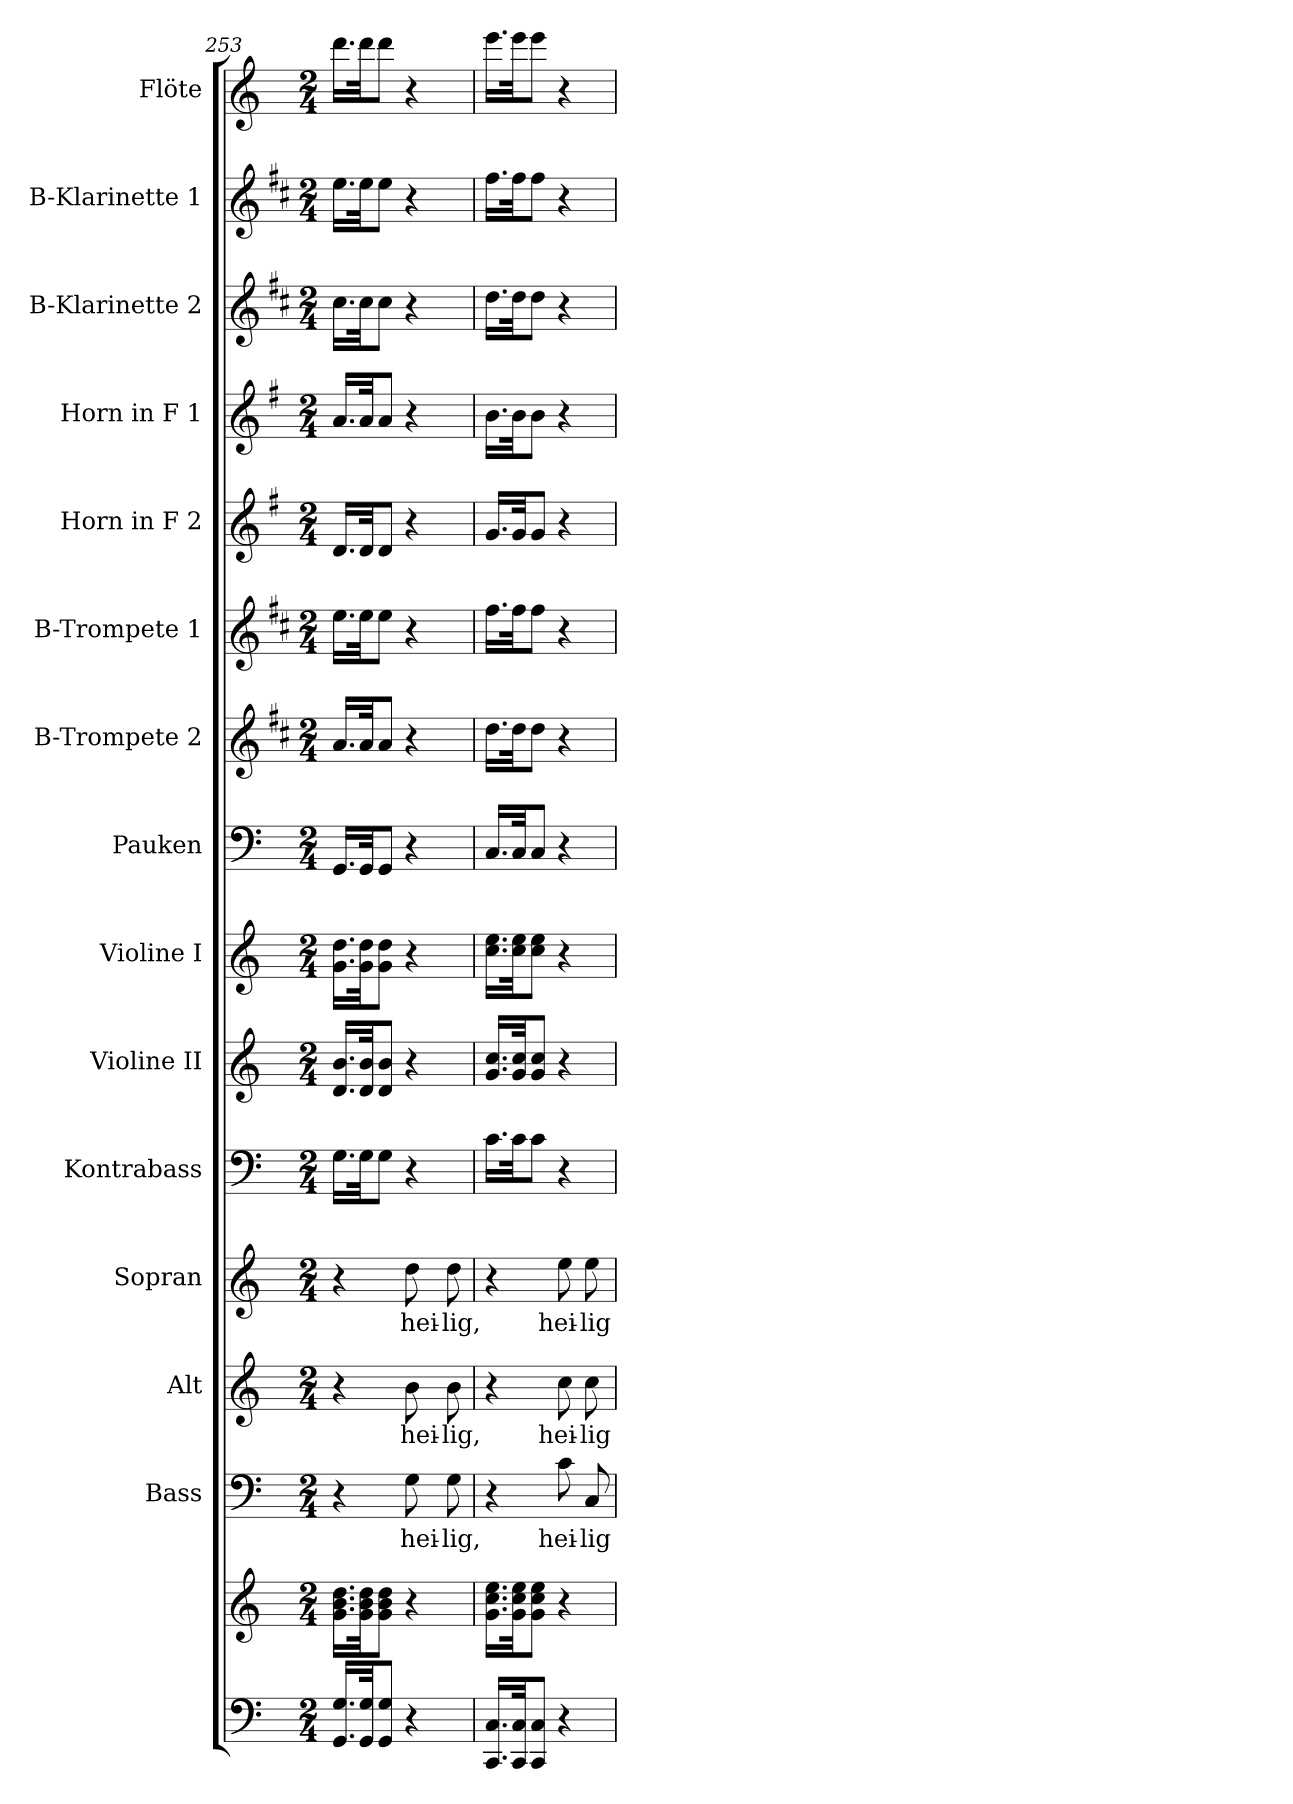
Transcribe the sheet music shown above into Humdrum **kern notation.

**kern	**kern	**kern	**text	**kern	**text	**kern	**text	**kern	**kern	**kern	**kern	**kern	**kern	**kern	**kern	**kern	**kern	**kern
*part15	*part15	*part14	*part14	*part13	*part13	*part12	*part12	*part11	*part10	*part9	*part8	*part7	*part6	*part5	*part4	*part3	*part2	*part1
*staff16	*staff15	*staff14	*staff14	*staff13	*staff13	*staff12	*staff12	*staff11	*staff10	*staff9	*staff8	*staff7	*staff6	*staff5	*staff4	*staff3	*staff2	*staff1
*	*	*I"Bass	*	*I"Alt	*	*I"Sopran	*	*I"Kontrabass	*I"Violine II	*I"Violine I	*I"Pauken	*I"B-Trompete 2	*I"B-Trompete 1	*I"Horn in F 2	*I"Horn in F 1	*I"B-Klarinette 2	*I"B-Klarinette 1	*I"Flöte
*	*	*I'B.	*	*I'A.	*	*I'S.	*	*I'Kb.	*I'Vl. II	*I'Vl. I	*I'Pk.	*I'B Trp. 2	*I'B Trp. 1	*	*	*I'B Kl. 2	*I'B Kl. 1	*I'Fl.
*clefF4	*clefG2	*clefF4	*	*clefG2	*	*clefG2	*	*clefF4	*clefG2	*clefG2	*clefF4	*clefG2	*clefG2	*clefG2	*clefG2	*clefG2	*clefG2	*clefG2
*	*	*	*	*	*	*	*	*ITrd7c12	*	*	*	*ITrd1c2	*ITrd1c2	*ITrd4c7	*ITrd4c7	*ITrd1c2	*ITrd1c2	*
*k[]	*k[]	*k[]	*	*k[]	*	*k[]	*	*k[]	*k[]	*k[]	*k[]	*k[]	*k[]	*k[]	*k[]	*k[]	*k[]	*k[]
*C:	*C:	*C:	*	*C:	*	*C:	*	*C:	*C:	*C:	*C:	*C:	*C:	*C:	*C:	*C:	*C:	*C:
*M2/4	*M2/4	*M2/4	*	*M2/4	*	*M2/4	*	*M2/4	*M2/4	*M2/4	*M2/4	*M2/4	*M2/4	*M2/4	*M2/4	*M2/4	*M2/4	*M2/4
=253	=253	=253	=253	=253	=253	=253	=253	=253	=253	=253	=253	=253	=253	=253	=253	=253	=253	=253
16.GG/ 16.G/LL	16.g\ 16.b\ 16.dd\LL	4r	.	4r	.	4r	.	16.GG\LL	16.d/ 16.b/LL	16.g\ 16.dd\LL	16.GG/LL	16.g/LL	16.dd\LL	16.G/LL	16.d/LL	16.b\LL	16.dd\LL	16.ddd\LL
32GG/ 32G/Jk	32g\ 32b\ 32dd\Jk	.	.	.	.	.	.	32GG\Jk	32d/ 32b/Jk	32g\ 32dd\Jk	32GG/Jk	32g/Jk	32dd\Jk	32G/Jk	32d/Jk	32b\Jk	32dd\Jk	32ddd\Jk
8GG/ 8G/J	8g\ 8b\ 8dd\J	.	.	.	.	.	.	8GG\J	8d/ 8b/J	8g\ 8dd\J	8GG/J	8g/J	8dd\J	8G/J	8d/J	8b\J	8dd\J	8ddd\J
!	!	!	!LO:LY:b	!	!LO:LY:b	!	!LO:LY:b	!	!	!	!	!	!	!	!	!	!	!
4r	4r	8G\	hei-	8b\	hei-	8dd\	hei-	4r	4r	4r	4r	4r	4r	4r	4r	4r	4r	4r
!	!	!	!LO:LY:b	!	!LO:LY:b	!	!LO:LY:b	!	!	!	!	!	!	!	!	!	!	!
.	.	8G\	-lig,	8b\	-lig,	8dd\	-lig,	.	.	.	.	.	.	.	.	.	.	.
=254	=254	=254	=254	=254	=254	=254	=254	=254	=254	=254	=254	=254	=254	=254	=254	=254	=254	=254
16.CC/ 16.C/LL	16.g\ 16.cc\ 16.ee\LL	4r	.	4r	.	4r	.	16.C\LL	16.g/ 16.cc/LL	16.cc\ 16.ee\LL	16.C/LL	16.cc\LL	16.ee\LL	16.c/LL	16.e\LL	16.cc\LL	16.ee\LL	16.eee\LL
32CC/ 32C/Jk	32g\ 32cc\ 32ee\Jk	.	.	.	.	.	.	32C\Jk	32g/ 32cc/Jk	32cc\ 32ee\Jk	32C/Jk	32cc\Jk	32ee\Jk	32c/Jk	32e\Jk	32cc\Jk	32ee\Jk	32eee\Jk
8CC/ 8C/J	8g\ 8cc\ 8ee\J	.	.	.	.	.	.	8C\J	8g/ 8cc/J	8cc\ 8ee\J	8C/J	8cc\J	8ee\J	8c/J	8e\J	8cc\J	8ee\J	8eee\J
!	!	!	!LO:LY:b	!	!LO:LY:b	!	!LO:LY:b	!	!	!	!	!	!	!	!	!	!	!
4r	4r	8c\	hei-	8cc\	hei-	8ee\	hei-	4r	4r	4r	4r	4r	4r	4r	4r	4r	4r	4r
!	!	!	!LO:LY:b	!	!LO:LY:b	!	!LO:LY:b	!	!	!	!	!	!	!	!	!	!	!
.	.	8C/	-lig	8cc\	-lig	8ee\	-lig	.	.	.	.	.	.	.	.	.	.	.
=	=	=	=	=	=	=	=	=	=	=	=	=	=	=	=	=	=	=
*-	*-	*-	*-	*-	*-	*-	*-	*-	*-	*-	*-	*-	*-	*-	*-	*-	*-	*-
